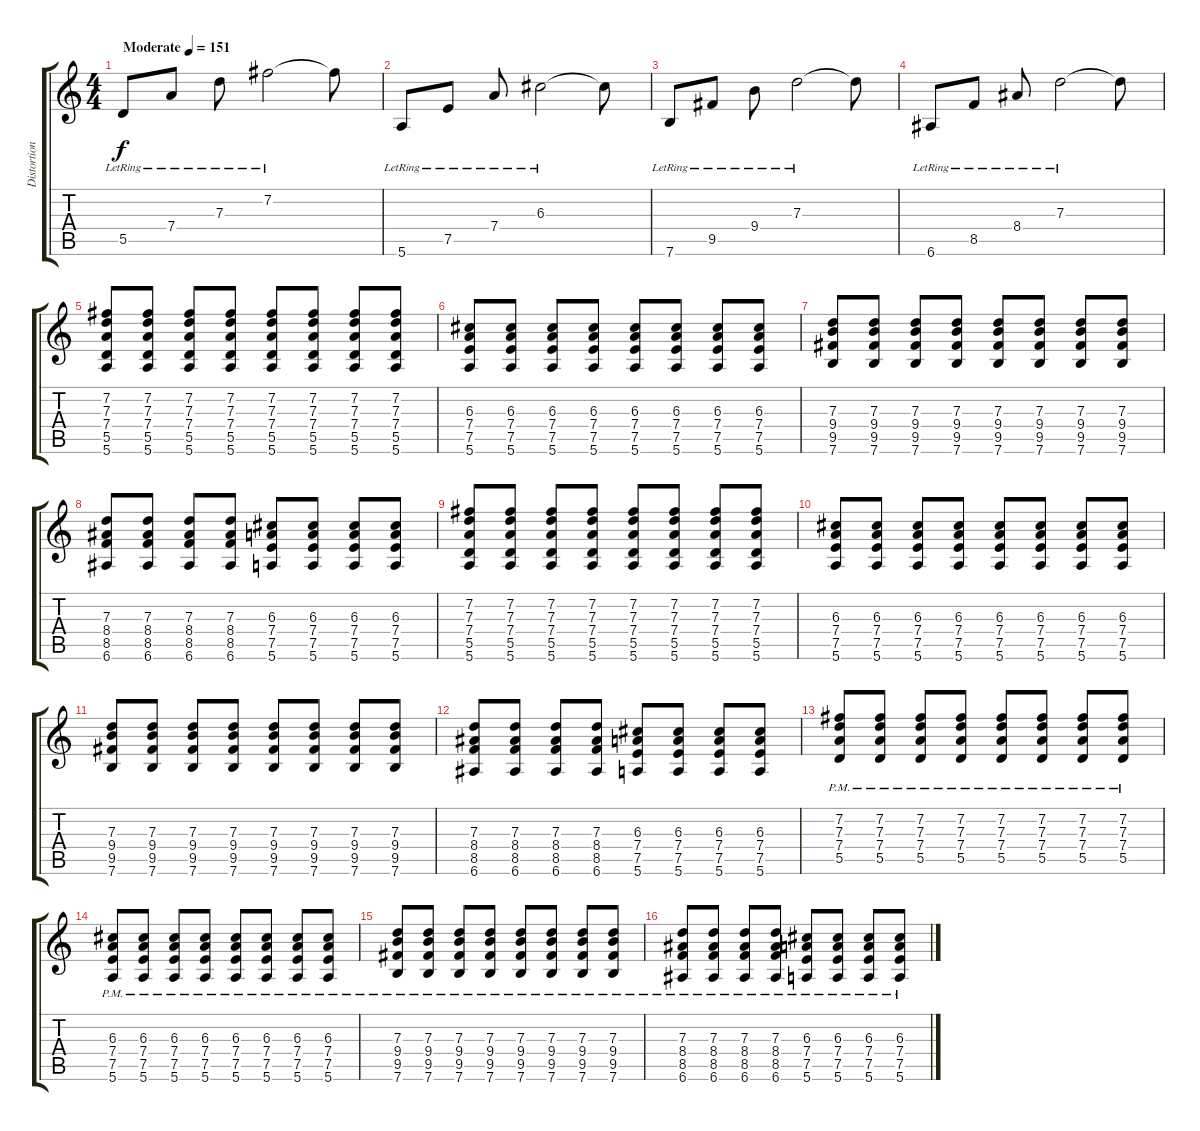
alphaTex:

\track ("Distortion Guitar" "Distortion") {instrument distortionguitar}
\staff {score tabs}
\tuning (E4 B3 G3 D3 A2 E2) {hide}
\ts (4 4)
\tempo (151 "Moderate")
\clef g2
\ks c
5.5{lr}.8{dy f instrument distortionguitar} 7.4{lr}.8 7.3{lr}.8 7.2{lr}.2 7.2{t}.8 |
5.6{lr}.8 7.5{lr}.8 7.4{lr}.8 6.3{lr}.2 6.3{t}.8 |
7.6{lr}.8 9.5{lr}.8 9.4{lr}.8 7.3{lr}.2 7.3{t}.8 |
6.6{lr}.8 8.5{lr}.8 8.4{lr}.8 7.3{lr}.2 7.3{t}.8 |
(7.2 7.3 7.4 5.5 5.6).8 (7.2 7.3 7.4 5.5 5.6).8 (7.2 7.3 7.4 5.5 5.6).8 (7.2 7.3 7.4 5.5 5.6).8 (7.2 7.3 7.4 5.5 5.6).8 (7.2 7.3 7.4 5.5 5.6).8 (7.2 7.3 7.4 5.5 5.6).8 (7.2 7.3 7.4 5.5 5.6).8 |
(6.3 7.4 7.5 5.6).8 (6.3 7.4 7.5 5.6).8 (6.3 7.4 7.5 5.6).8 (6.3 7.4 7.5 5.6).8 (6.3 7.4 7.5 5.6).8 (6.3 7.4 7.5 5.6).8 (6.3 7.4 7.5 5.6).8 (6.3 7.4 7.5 5.6).8 |
(7.3 9.4 9.5 7.6).8 (7.3 9.4 9.5 7.6).8 (7.3 9.4 9.5 7.6).8 (7.3 9.4 9.5 7.6).8 (7.3 9.4 9.5 7.6).8 (7.3 9.4 9.5 7.6).8 (7.3 9.4 9.5 7.6).8 (7.3 9.4 9.5 7.6).8 |
(7.3 8.4 8.5 6.6).8 (7.3 8.4 8.5 6.6).8 (7.3 8.4 8.5 6.6).8 (7.3 8.4 8.5 6.6).8 (6.3 7.4 7.5 5.6).8 (6.3 7.4 7.5 5.6).8 (6.3 7.4 7.5 5.6).8 (6.3 7.4 7.5 5.6).8 |
(7.2 7.3 7.4 5.5 5.6).8 (7.2 7.3 7.4 5.5 5.6).8 (7.2 7.3 7.4 5.5 5.6).8 (7.2 7.3 7.4 5.5 5.6).8 (7.2 7.3 7.4 5.5 5.6).8 (7.2 7.3 7.4 5.5 5.6).8 (7.2 7.3 7.4 5.5 5.6).8 (7.2 7.3 7.4 5.5 5.6).8 |
(6.3 7.4 7.5 5.6).8 (6.3 7.4 7.5 5.6).8 (6.3 7.4 7.5 5.6).8 (6.3 7.4 7.5 5.6).8 (6.3 7.4 7.5 5.6).8 (6.3 7.4 7.5 5.6).8 (6.3 7.4 7.5 5.6).8 (6.3 7.4 7.5 5.6).8 |
(7.3 9.4 9.5 7.6).8 (7.3 9.4 9.5 7.6).8 (7.3 9.4 9.5 7.6).8 (7.3 9.4 9.5 7.6).8 (7.3 9.4 9.5 7.6).8 (7.3 9.4 9.5 7.6).8 (7.3 9.4 9.5 7.6).8 (7.3 9.4 9.5 7.6).8 |
(7.3 8.4 8.5 6.6).8 (7.3 8.4 8.5 6.6).8 (7.3 8.4 8.5 6.6).8 (7.3 8.4 8.5 6.6).8 (6.3 7.4 7.5 5.6).8 (6.3 7.4 7.5 5.6).8 (6.3 7.4 7.5 5.6).8 (6.3 7.4 7.5 5.6).8 |
(7.2{pm} 7.3{pm} 7.4{pm} 5.5{pm}).8 (7.2{pm} 7.3{pm} 7.4{pm} 5.5{pm}).8 (7.2{pm} 7.3{pm} 7.4{pm} 5.5{pm}).8 (7.2{pm} 7.3{pm} 7.4{pm} 5.5{pm}).8 (7.2{pm} 7.3{pm} 7.4{pm} 5.5{pm}).8 (7.2{pm} 7.3{pm} 7.4{pm} 5.5{pm}).8 (7.2{pm} 7.3{pm} 7.4{pm} 5.5{pm}).8 (7.2{pm} 7.3{pm} 7.4{pm} 5.5{pm}).8 |
(6.3{pm} 7.4{pm} 7.5{pm} 5.6{pm}).8 (6.3{pm} 7.4{pm} 7.5{pm} 5.6{pm}).8 (6.3{pm} 7.4{pm} 7.5{pm} 5.6{pm}).8 (6.3{pm} 7.4{pm} 7.5{pm} 5.6{pm}).8 (6.3{pm} 7.4{pm} 7.5{pm} 5.6{pm}).8 (6.3{pm} 7.4{pm} 7.5{pm} 5.6{pm}).8 (6.3{pm} 7.4{pm} 7.5{pm} 5.6{pm}).8 (6.3{pm} 7.4{pm} 7.5{pm} 5.6{pm}).8 |
(7.3{pm} 9.4{pm} 9.5{pm} 7.6{pm}).8 (7.3{pm} 9.4{pm} 9.5{pm} 7.6{pm}).8 (7.3{pm} 9.4{pm} 9.5{pm} 7.6{pm}).8 (7.3{pm} 9.4{pm} 9.5{pm} 7.6{pm}).8 (7.3{pm} 9.4{pm} 9.5{pm} 7.6{pm}).8 (7.3{pm} 9.4{pm} 9.5{pm} 7.6{pm}).8 (7.3{pm} 9.4{pm} 9.5{pm} 7.6{pm}).8 (7.3{pm} 9.4{pm} 9.5{pm} 7.6{pm}).8 |
(7.3{pm} 8.4{pm} 8.5{pm} 6.6{pm}).8 (7.3{pm} 8.4{pm} 8.5{pm} 6.6{pm}).8 (7.3{pm} 8.4{pm} 8.5{pm} 6.6{pm}).8 (7.3{pm} 8.4{pm} 8.5{pm} 6.6{pm}).8 (6.3{pm} 7.4{pm} 7.5{pm} 5.6{pm}).8 (6.3{pm} 7.4{pm} 7.5{pm} 5.6{pm}).8 (6.3{pm} 7.4{pm} 7.5{pm} 5.6{pm}).8 (6.3{pm} 7.4{pm} 7.5{pm} 5.6{pm}).8
